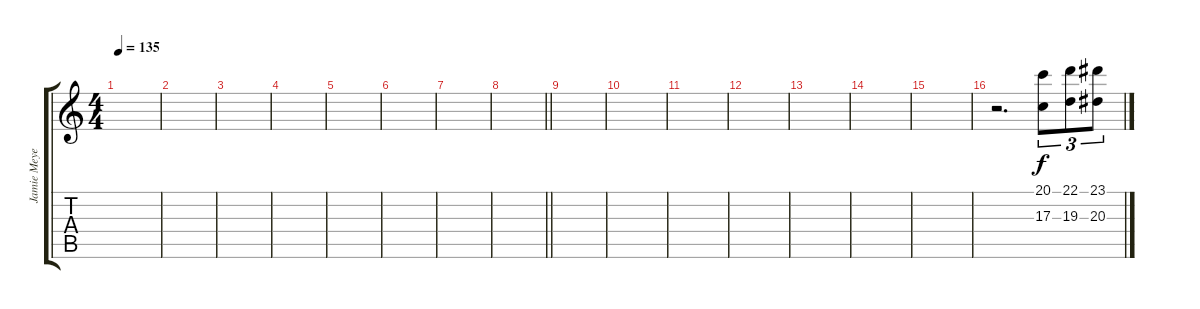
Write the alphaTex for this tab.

\track ("Jamie Meyer" "Jamie Meye") {instrument orchestrahit}
\staff {score tabs}
\tuning (E4 C4 G3 C3 G2 C2) {hide}
\ts (4 4)
\tempo 135
\clef g2
\ks c
|
|
|
|
|
|
|
\barLineRight lightlight
|
|
|
|
|
|
|
|
r.2{d} (20.1 17.3).8{tu (3 2)} (22.1 19.3).8{tu (3 2)} (23.1 20.3).8{tu (3 2)}
